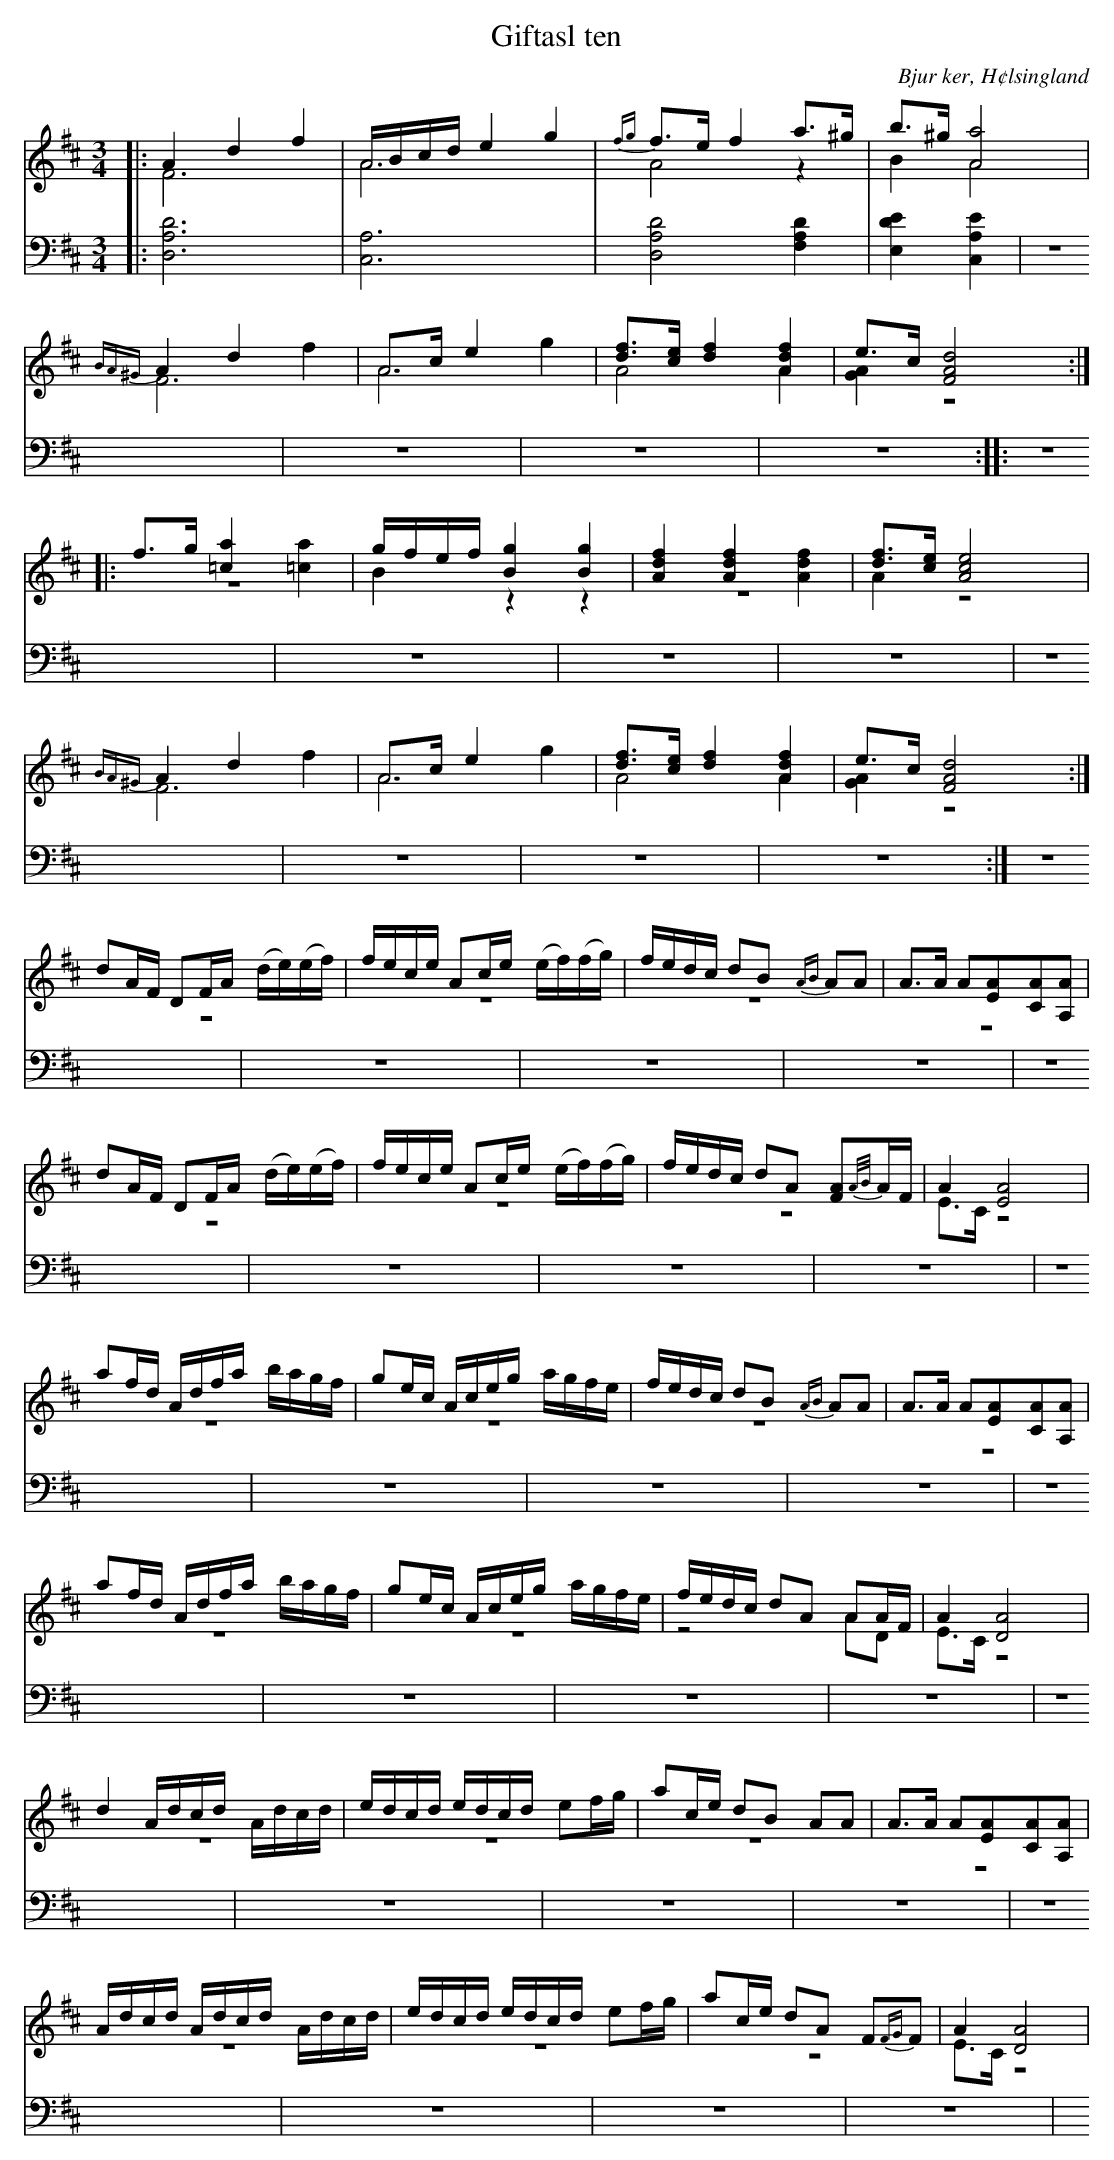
X:1
T: Giftasl ten
O: Bjur ker, H¢lsingland
M: 3/4
L: 1/8
K: D
V:1
V:2 merge
V:3
V:1
|: A2 d2 f2|A/B/c/d/ e2 g2|{fg}f>e f2 a>^g |b>^g [A4a4]|
 {BA^G}A2 d2 f2|A>c e2 g2|[df]>[ce] [d2f2] [A2d2f2]| e>c [F4A4d4]:|
|:f>g [=c2a2] [=c2a2]|g/f/e/f/ [B2g2] [B2g2]|[A2d2f2] [A2d2f2] [A2d2f2] |[df]>[ce] [A4c4e4]|
{BA^G}A2 d2 f2|A>c e2 g2|[df]>[ce] [d2f2] [A2d2f2]| e>c [F4A4d4]:|
dA/F/ DF/A/  (d/e/)(e/f/)|f/e/c/e/ Ac/e/ (e/f/)(f/g/)|f/e/d/c/ dB {AB}AA|A>A A[EA][CA][A,A]|
dA/F/ DF/A/ (d/e/)(e/f/)|f/e/c/e/ Ac/e/ (e/f/)(f/g/)|f/e/d/c/ dA [FA]{A/B/}A/F/|A2 [E4A4]|
af/d/ A/d/f/a/  b/a/g/f/| ge/c/ A/c/e/g/ a/g/f/e/|f/e/d/c/ dB {AB}AA|A>A A[EA][CA][A,A]|
af/d/ A/d/f/a/ b/a/g/f/|ge/c/ A/c/e/g/ a/g/f/e/|f/e/d/c/ dA AA/F/| A2 [D4A4]|
d2 A/d/c/d/ A/d/c/d/|e/d/c/d/ e/d/c/d/ ef/g/|ac/e/ dB AA|A>A A[EA][CA][A,A]|
A/d/c/d/ A/d/c/d/ A/d/c/d/|e/d/c/d/ e/d/c/d/ ef/g/| ac/e/ dA F{FG}F|A2 [D4A4]|
V:2
|: F6| A6|A4 z2|B2 A4|
F6| A6|A4 A2|[G2A2] z4:|
|:z6|B2 z2 z2|z6|A2 z4|
F6|A6|A4 A2|[G2A2] z4:|
z6|z6|z6|z6|
z6|z6|z6|E>C z4|
z6|z6|z6|z6|
z6|z6|z4 AD|E>C z4|
z6|z6|z6|z6|
z6|z6|z6|E>C z4|
V:4 clef bass
|: [D,6A,6D6]| [A,6C,6]|[D,4A,4D4] [F,2A,2D2]|[E,2D2E2] [A,2C,2E2]|
z6| z6|z6|z6:|
|:z6|z6|z6|z6|
z6|z6|z6|z6:|
z6|z6|z6|z6|
z6|z6|z6|z6|
z6|z6|z6|z6|
z6|z6|z6|z6|
z6|z6|z6|z6|
z6|z6|z6|z6|
